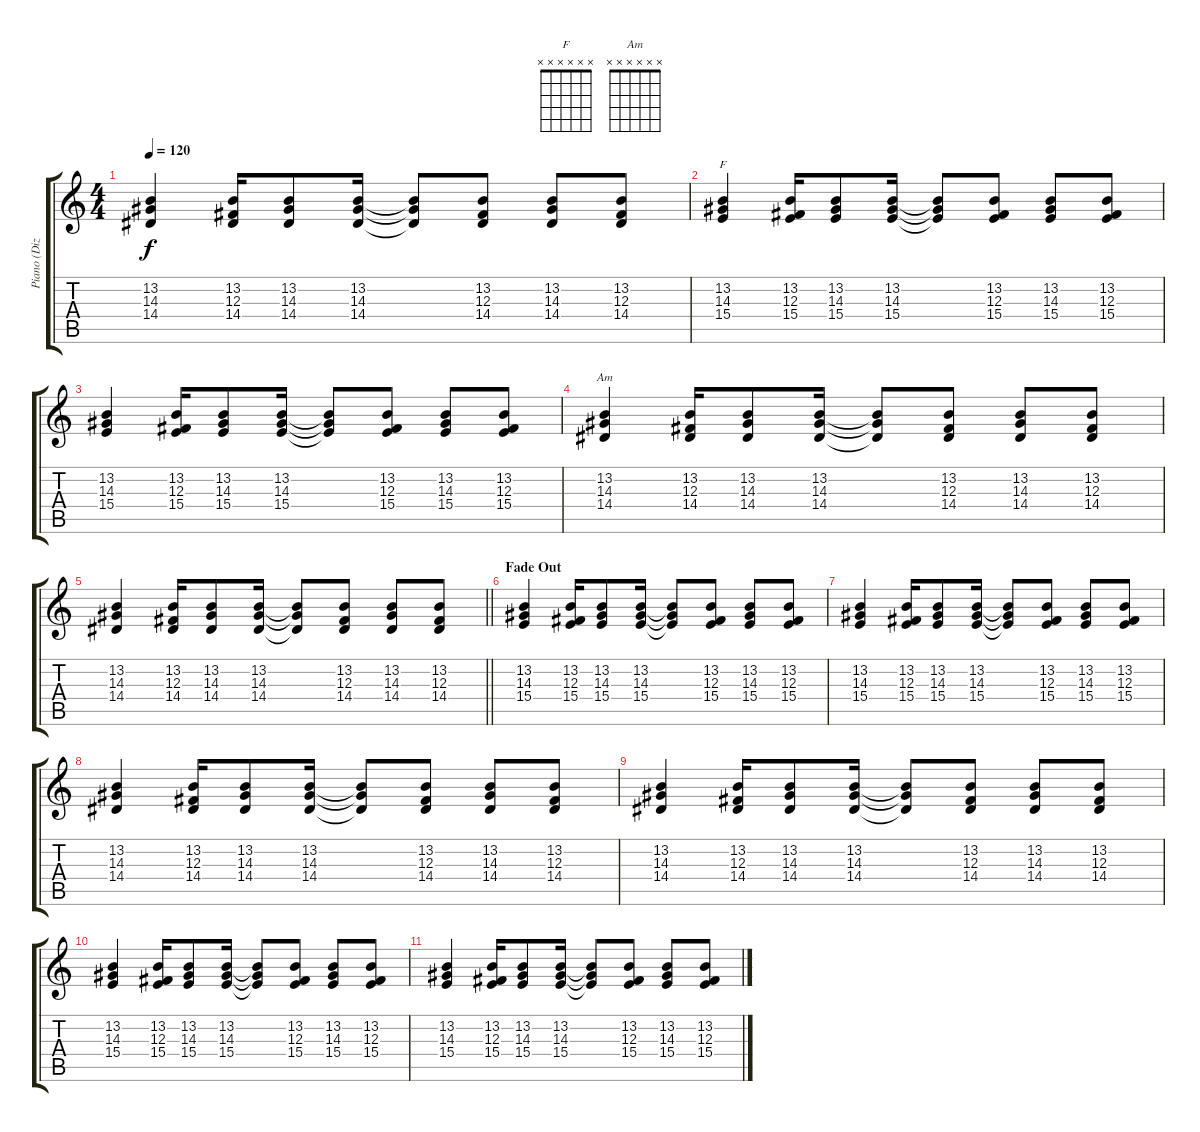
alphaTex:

\track ("Piano (Dizzy)" "Piano (Diz") {instrument brightacousticpiano}
\staff {score tabs}
\tuning (Eb4 Bb3 Gb3 Db3 Ab2 Eb2) {hide}
\chord ("F" x x x x x x)
\chord ("Am" x x x x x x)
\ts (4 4)
\tempo 120
\clef g2
\ks c
(13.2 14.3 14.4).4{dy f} (13.2 12.3 14.4).16 (13.2 14.3 14.4).8 (13.2 14.3 14.4).16 (13.2{t} 14.3{t} 14.4{t}).8 (13.2 12.3 14.4).8 (13.2 14.3 14.4).8 (13.2 12.3 14.4).8 |
(13.2 14.3 15.4).4{ch "F"} (13.2 12.3 15.4).16 (13.2 14.3 15.4).8 (13.2 14.3 15.4).16 (13.2{t} 14.3{t} 15.4{t}).8 (13.2 12.3 15.4).8 (13.2 14.3 15.4).8 (13.2 12.3 15.4).8 |
(13.2 14.3 15.4).4 (13.2 12.3 15.4).16 (13.2 14.3 15.4).8 (13.2 14.3 15.4).16 (13.2{t} 14.3{t} 15.4{t}).8 (13.2 12.3 15.4).8 (13.2 14.3 15.4).8 (13.2 12.3 15.4).8 |
(13.2 14.3 14.4).4{ch "Am"} (13.2 12.3 14.4).16 (13.2 14.3 14.4).8 (13.2 14.3 14.4).16 (13.2{t} 14.3{t} 14.4{t}).8 (13.2 12.3 14.4).8 (13.2 14.3 14.4).8 (13.2 12.3 14.4).8 |
\barLineRight lightlight
(13.2 14.3 14.4).4 (13.2 12.3 14.4).16 (13.2 14.3 14.4).8 (13.2 14.3 14.4).16 (13.2{t} 14.3{t} 14.4{t}).8 (13.2 12.3 14.4).8 (13.2 14.3 14.4).8 (13.2 12.3 14.4).8 |
\section ("" "Fade Out")
(13.2 14.3 15.4).4{volume 8} (13.2 12.3 15.4).16 (13.2 14.3 15.4).8 (13.2 14.3 15.4).16 (13.2{t} 14.3{t} 15.4{t}).8 (13.2 12.3 15.4).8 (13.2 14.3 15.4).8 (13.2 12.3 15.4).8 |
(13.2 14.3 15.4).4 (13.2 12.3 15.4).16 (13.2 14.3 15.4).8 (13.2 14.3 15.4).16 (13.2{t} 14.3{t} 15.4{t}).8 (13.2 12.3 15.4).8 (13.2 14.3 15.4).8 (13.2 12.3 15.4).8 |
(13.2 14.3 14.4).4{volume 4} (13.2 12.3 14.4).16 (13.2 14.3 14.4).8 (13.2 14.3 14.4).16 (13.2{t} 14.3{t} 14.4{t}).8 (13.2 12.3 14.4).8 (13.2 14.3 14.4).8 (13.2 12.3 14.4).8 |
(13.2 14.3 14.4).4 (13.2 12.3 14.4).16 (13.2 14.3 14.4).8 (13.2 14.3 14.4).16 (13.2{t} 14.3{t} 14.4{t}).8 (13.2 12.3 14.4).8 (13.2 14.3 14.4).8 (13.2 12.3 14.4).8 |
(13.2 14.3 15.4).4{volume 1} (13.2 12.3 15.4).16 (13.2 14.3 15.4).8 (13.2 14.3 15.4).16 (13.2{t} 14.3{t} 15.4{t}).8 (13.2 12.3 15.4).8 (13.2 14.3 15.4).8 (13.2 12.3 15.4).8 |
(13.2 14.3 15.4).4 (13.2 12.3 15.4).16 (13.2 14.3 15.4).8 (13.2 14.3 15.4).16 (13.2{t} 14.3{t} 15.4{t}).8 (13.2 12.3 15.4).8 (13.2 14.3 15.4).8 (13.2 12.3 15.4).8
